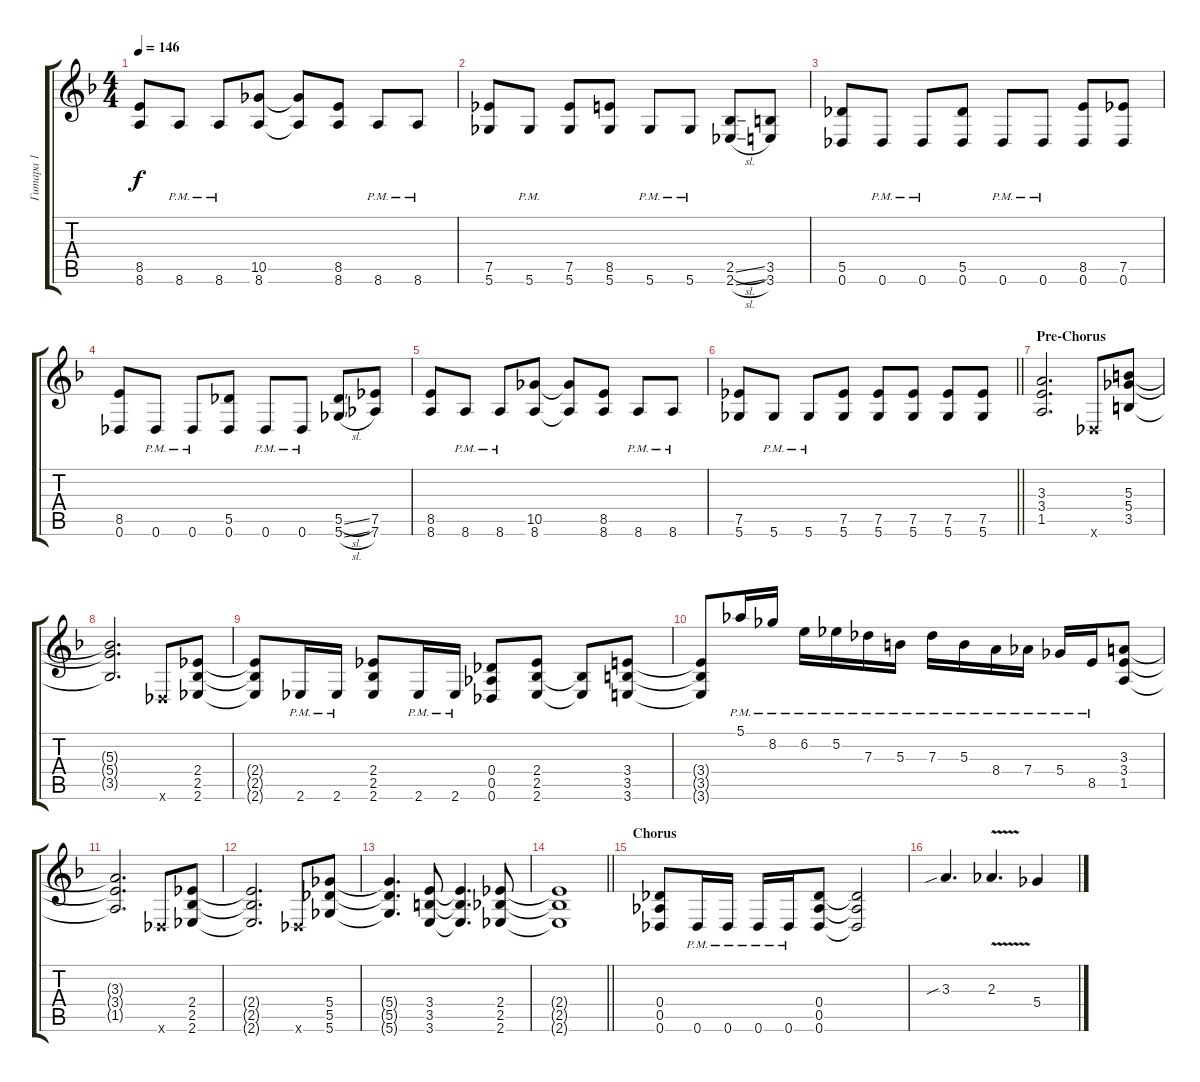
\track ("Гитара 1" "Гитара 1") {instrument distortionguitar}
\staff {score tabs}
\tuning (Eb4 Bb3 Gb3 Db3 Ab2 Db2) {hide}
\ts (4 4)
\tempo 146
\clef g2
\ks dminor
(8.5 8.6).8{dy f} 8.6{pm}.8 8.6{pm}.8 (10.5 8.6).8 (10.5{t} 8.6{t}).8 (8.5 8.6).8 8.6{pm}.8 8.6{pm}.8 |
(7.5 5.6).8 5.6{pm}.8 (7.5 5.6).8 (8.5 5.6).8 5.6{pm}.8 5.6{pm}.8 (2.5{sl} 2.6{sl}).8 (3.5 3.6).8 |
(5.5 0.6).8 0.6{pm}.8 0.6{pm}.8 (5.5 0.6).8 0.6{pm}.8 0.6{pm}.8 (8.5 0.6).8 (7.5 0.6).8 |
(8.5 0.6).8 0.6{pm}.8 0.6{pm}.8 (5.5 0.6).8 0.6{pm}.8 0.6{pm}.8 (5.5{sl} 5.6{sl}).8 (7.5 7.6).8 |
(8.5 8.6).8 8.6{pm}.8 8.6{pm}.8 (10.5 8.6).8 (10.5{t} 8.6{t}).8 (8.5 8.6).8 8.6{pm}.8 8.6{pm}.8 |
\barLineRight lightlight
(7.5 5.6).8 5.6{pm}.8 5.6{pm}.8 (7.5 5.6).8 (7.5 5.6).8 (7.5 5.6).8 (7.5 5.6).8 (7.5 5.6).8 |
\section ("" "Pre-Chorus")
(3.3 3.4 1.5).2{d} 0.6{x}.8 (5.3 5.4 3.5).8 |
(5.3{t} 5.4{t} 3.5{t}).2{d} 0.6{x}.8 (2.4 2.5 2.6).8 |
(2.4{t} 2.5{t} 2.6{t}).8 2.6{pm}.16 2.6{pm}.16 (2.4 2.5 2.6).8 2.6{pm}.16 2.6{pm}.16 (0.4 0.5 0.6).8 (2.4 2.5 2.6).8 (2.5{t} 2.6{t}).8 (3.4 3.5 3.6).8 |
(3.4{t} 3.5{t} 3.6{t}).8 5.1{pm}.16 8.2{pm}.16 6.2{pm}.16 5.2{pm}.16 7.3{pm}.16 5.3{pm}.16 7.3{pm}.16 5.3{pm}.16 8.4{pm}.16 7.4{pm}.16 5.4{pm}.16 8.5{pm}.16 (3.3 3.4 1.5).8 |
(3.3{t} 3.4{t} 1.5{t}).2{d} 0.6{x}.8 (2.4 2.5 2.6).8 |
(2.4{t} 2.5{t} 2.6{t}).2{d} 0.6{x}.8 (5.4 5.5 5.6).8 |
(5.4{t} 5.5{t} 5.6{t}).4{d} (3.4 3.5 3.6).8 (3.4{t} 3.5{t} 3.6{t}).4{d} (2.4 2.5 2.6).8 |
\barLineRight lightlight
(2.4{t} 2.5{t} 2.6{t}).1 |
\section ("" "Chorus")
(0.4 0.5 0.6).8 0.6{pm}.16 0.6{pm}.16 0.6{pm}.16 0.6{pm}.16 (0.4 0.5 0.6).8 (0.4{t} 0.5{t} 0.6{t}).2 |
3.3{sib}.4{d} 2.3{v}.4{d} 5.4.4
